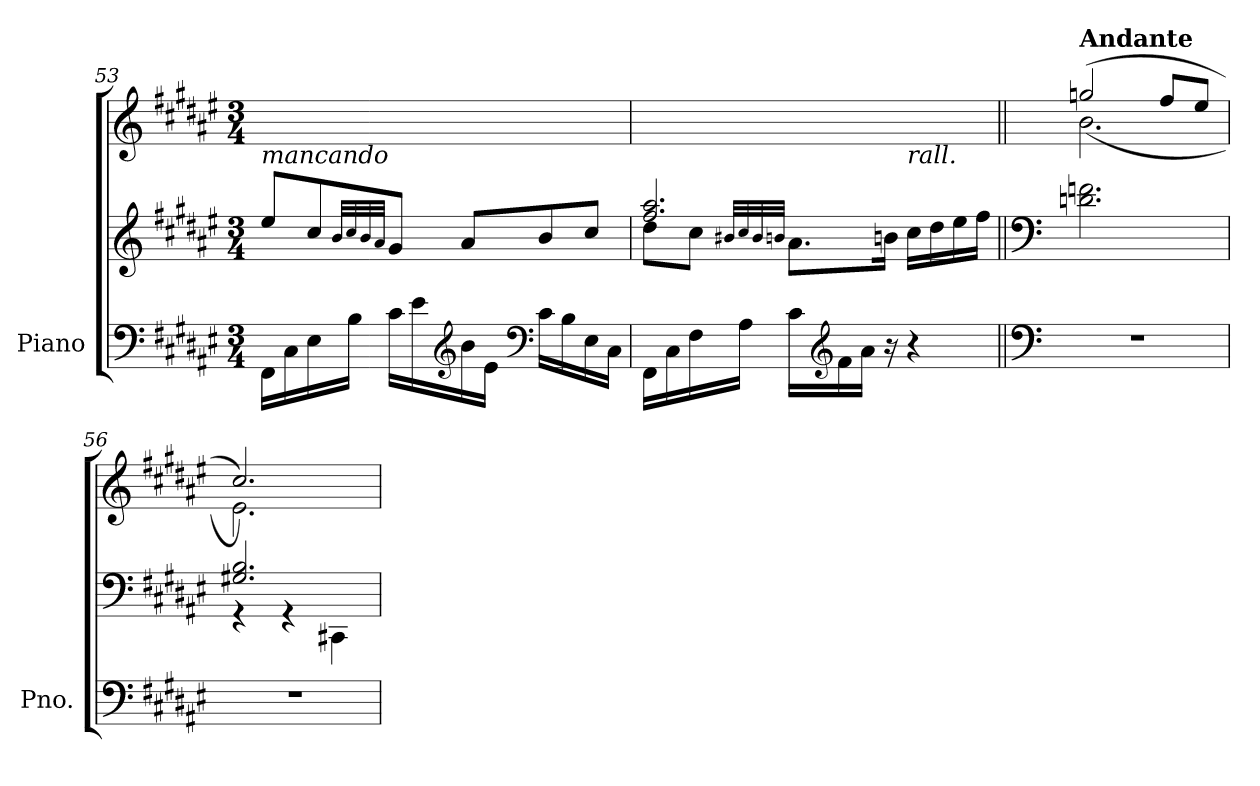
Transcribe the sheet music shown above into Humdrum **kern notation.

**kern	**kern	**kern
*part1	*part1	*part1
*staff3	*staff2	*staff1
*I"Piano	*	*
*I'Pno.	*	*
*clefF4	*clefG2	*clefG2
*k[f#c#g#d#a#e#]	*k[f#c#g#d#a#e#]	*k[f#c#g#d#a#e#]
*M3/4	*M3/4	*M3/4
=53	=53	=53
*	*^	*
!	!	!	!LO:TX:b:i:t=mancando
16FF#\LL	8ee#/L	2.ryy	2.ryy
16C#\	.	.	.
16E#\	8cc#/	.	.
16B\JJ	.	.	.
.	32qb/LLL	.	.
.	32qcc#/	.	.
.	32qb/	.	.
.	32qa#/JJJ	.	.
16c#\LL	8g#/J	.	.
16e#\	.	.	.
*clefG2	*	*	*
16b\	8a#/L	.	.
16e#\JJ	.	.	.
*clefF4	*	*	*
16c#\LL	8b/	.	.
16B\	.	.	.
16E#\	8cc#/J	.	.
16C#\JJ	.	.	.
=54	=54	=54	=54
*	*	*^	*
16FF#\LL	2.ff#/ 2.aa#/	8dd#\L	2.ryy	2ryy
16C#\	.	.	.	.
16F#\	.	8cc#\J	.	.
16A#\JJ	.	.	.	.
.	.	32qb#X/LLL	.	.
.	.	32qcc#/	.	.
.	.	32qb#/	.	.
.	.	32qbn/JJJ	.	.
16c#\LL	.	8.a#\L	.	.
*clefG2	*	*	*	*
16f#\	.	.	.	.
16a#\JJ	.	.	.	.
16r	.	(>16b\Jk	.	.
!	!	!	!	!LO:TX:b:i:t=rall.
4r	.	16cc#\LL	.	4ryy
.	.	16dd#\	.	.
.	.	16ee#\	.	.
.	.	16ff#\JJ	.	.
*	*v	*v	*v	*
!!LO:LB:g=z
=55||	=55||	=55||
*clefF4	*clefF4	*
*	*^	*^
!	!	!	!LO:TX:a:B:t=Andante	!
*	*v	*v	*	*
2.r	2.dn\ 2.fn\	(2.b\)	(2ggn/
.	.	.	8ff#/L
.	.	.	8ee#/J
=56	=56	=56	=56
*	*^	*	*
2.r	2.G#X/ 2.B/	4rGG	2.e#\)	2.cc#/)
.	.	4rGG	.	.
.	.	4CC#X\	.	.
*	*v	*v	*	*
*	*	*v	*v
=	=	=
*-	*-	*-
